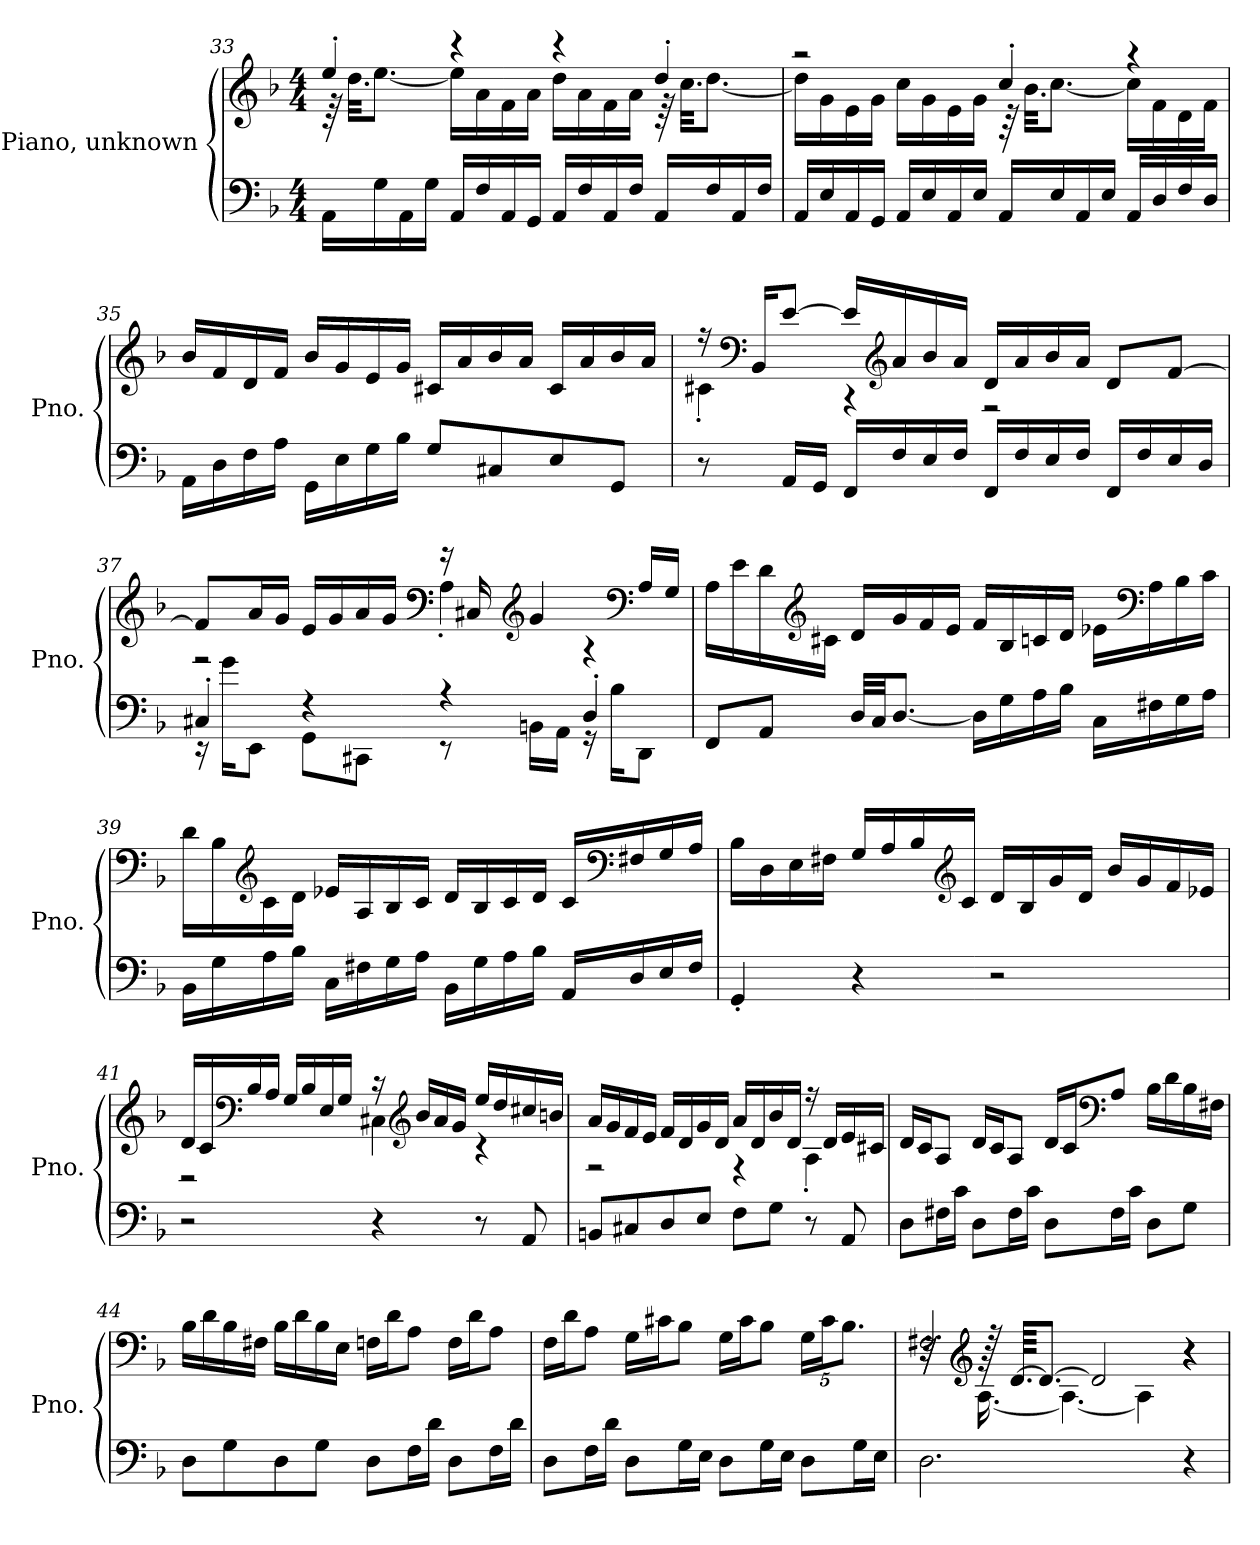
**kern	**kern
*part1	*part1
*staff2	*staff1
*I"Piano, unknown	*
*I'Pno.	*
!!LO:LB:g=z
*clefF4	*clefG2
*k[b-]	*k[b-]
*M4/4	*M4/4
=33	=33
*	*^
16AA\LL	4ee'/	64r
.	.	32.dd\KKL
16G\	.	[8.ee\J
16AA\	.	.
16G\JJ	.	.
16AA/LL	4r	16ee\LL]
16F/	.	16a\
16AA/	.	16f\
16GG/JJ	.	16a\JJ
16AA/LL	4r	16dd\LL
16F/	.	16a\
16AA/	.	16f\
16F/JJ	.	16a\JJ
16AA/LL	4dd'/	64r
.	.	32.cc\KKL
16F/	.	[8.dd\J
16AA/	.	.
16F/JJ	.	.
=34	=34	=34
16AA/LL	2r	16dd\LL]
16E/	.	16g\
16AA/	.	16e\
16GG/JJ	.	16g\JJ
16AA/LL	.	16cc\LL
16E/	.	16g\
16AA/	.	16e\
16E/JJ	.	16g\JJ
16AA/LL	4cc'/	64r
.	.	32.b-\KKL
16E/	.	[8.cc\J
16AA/	.	.
16E/JJ	.	.
16AA/LL	4r	16cc\LL]
16D/	.	16f\
16F/	.	16d\
16D/JJ	.	16f\JJ
*	*v	*v
!!LO:LB:g=z
=35	=35
16AA\LL	16b-/LL
16D\	16f/
16F\	16d/
16A\JJ	16f/JJ
16GG\LL	16b-/LL
16E\	16g/
16G\	16e/
16B-\JJ	16g/JJ
8G/L	16c#X/LL
.	16a/
8C#X/	16b-/
.	16a/JJ
8E/	16c#/LL
.	16a/
8GG/J	16b-/
.	16a/JJ
=36	=36
*	*^
8r	16r	4c#X'\
*	*clefF4	*
.	16BB-/KL	.
16AA/LL	[8e/J	.
16GG/JJ	.	.
16FF/LL	16e/LL]	4r
*	*clefG2	*
16F/	16a/	.
16E/	16b-/	.
16F/JJ	16a/JJ	.
16FF/LL	16d/LL	2r
16F/	16a/	.
16E/	16b-/	.
16F/JJ	16a/JJ	.
16FF/LL	8d/L	.
16F/	.	.
16E/	[8f/J	.
16D/JJ	.	.
!!LO:PB:g=z	!!
=37	=37	=37
*^	*	*
4C#X'/	16r	8f/L]	2r
.	16g\KL	.	.
.	8EE\J	16a/L	.
.	.	16g/JJ	.
4r	8GG\L	16e/LL	.
.	.	16g/	.
.	8CC#X\J	16a/	.
.	.	16g/JJ	.
*	*	*clefF4	*
4r	8r	16r	4A'\
.	.	16C#X/	.
*	*	*clefG2	*
.	16BBn\LL	4g/	.
.	16AA\JJ	.	.
4D'/	16r	.	4r
.	16B-\KL	.	.
*	*	*clefF4	*
.	8DD\J	16A/LL	.
.	.	16G/JJ	.
*v	*v	*	*
*	*v	*v
=38	=38
8FF/L	16A\LL
.	16e\
8AA/J	16d\
*	*clefG2
.	16c#X\JJ
32D/LLL	16d/LL
32C/JJ	.
[8.D/J	16g/
.	16f/
.	16e/JJ
16D\LL]	16f/LL
16G\	16B-/
16A\	16cn/
16B-\JJ	16d/JJ
16C\LL	16e-X\LL
*	*clefF4
16F#X\	16A\
16G\	16B-\
16A\JJ	16c\JJ
!!LO:LB:g=z
=39	=39
16BB-\LL	16d\LL
16G\	16B-\
*	*clefG2
16A\	16c\
16B-\JJ	16d\JJ
16C\LL	16e-X/LL
16F#X\	16A/
16G\	16B-/
16A\JJ	16c/JJ
16BB-\LL	16d/LL
16G\	16B-/
16A\	16c/
16B-\JJ	16d/JJ
16AA/LL	16c/LL
*	*clefF4
16D/	16F#X/
16E/	16G/
16F#/JJ	16A/JJ
=40	=40
4GG'/	16B-\LL
.	16D\
.	16E\
.	16F#X\JJ
4r	16G/LL
.	16A/
.	16B-/
*	*clefG2
.	16c/JJ
2r	16d/LL
.	16B-/
.	16g/
.	16d/JJ
.	16b-/LL
.	16g/
.	16f/
.	16e-X/JJ
!!LO:LB:g=z
=41	=41
*	*^
2r	16d/LL	2r
.	16c/	.
*	*clefF4	*
.	16B-/	.
.	16A/JJ	.
.	16G/LL	.
.	16B-/	.
.	16E/	.
.	16G/JJ	.
4r	16r	4C#X\
*	*clefG2	*
.	16b-/LL	.
.	16a/	.
.	16g/JJ	.
8r	16ee/LL	4r
.	16dd/	.
8AA/	16cc#X/	.
.	16bn/JJ	.
=42	=42	=42
8BBn/L	16a/LL	2r
.	16g/	.
8C#X/	16f/	.
.	16e/JJ	.
8D/	16f/LL	.
.	16d/	.
8E/J	16g/	.
.	16d/JJ	.
8F\L	16a/LL	4r
.	16d/	.
8G\J	16b-/	.
.	16d/JJ	.
8r	16r	4A'\
.	16d/LL	.
8AA/	16e/	.
.	16c#X/JJ	.
*	*v	*v
!!LO:LB:g=z
=43	=43
8D\L	16d/LL
.	16c/J
16F#X\L	8A/J
16c\JJ	.
8D\L	16d/LL
.	16c/J
16F#\L	8A/J
16c\JJ	.
8D\L	16d/LL
.	16c/J
*	*clefF4
16F#\L	8A/J
16c\JJ	.
8D\L	16B-\LL
.	16d\
8G\J	16B-\
.	16F#X\JJ
=44	=44
8D\L	16B-\LL
.	16d\
8G\	16B-\
.	16F#X\JJ
8D\	16B-\LL
.	16d\
8G\J	16B-\
.	16E\JJ
8D\L	16Fn\LL
.	16d\J
16F\L	8A\J
16d\JJ	.
8D\L	16F\LL
.	16d\J
16F\L	8A\J
16d\JJ	.
!!LO:LB:g=z
=45	=45
8D\L	16F\LL
.	16d\J
16F\L	8A\J
16d\JJ	.
8D\L	16G\LL
.	16c#X\J
16G\L	8B-\J
16E\JJ	.
8D\L	16G\LL
.	16c#\J
16G\L	8B-\J
16E\JJ	.
*	*Xbrackettup
8D\L	20G\LL
.	20c#\J
.	10.B-\J
16G\L	.
16E\JJ	.
=46	=46
*	*^
*	*	*^
2.D\	32r	32r	2.F#X/
*	*clefG2	*	*
.	128r	[16.A\	.
.	[64.d/KKKL	.	.
.	8.d/J_	.	.
.	.	4.A\_	.
.	2d/]	.	.
.	.	4A\]	.
4r	4r	4r	4r
*	*v	*v	*v
=	=
*-	*-
